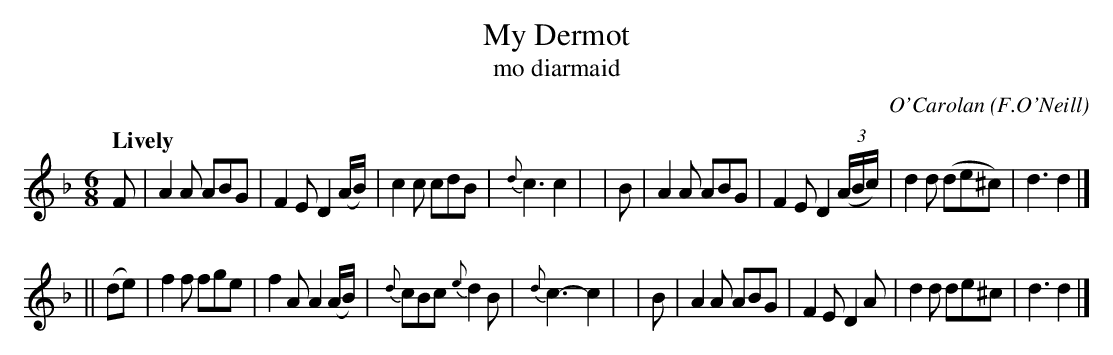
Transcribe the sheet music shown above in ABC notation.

X:1
T: My Dermot
T: mo diarmaid
C: O'Carolan
Q: "Lively"
O: F.O'Neill
M: 6/8
L: 1/8
K: Dm
     F | A2A ABG | F2E D2(A/B/) | c2c cdB | {d}c3 c2 |\
|    B | A2A ABG | F2E D2((3A/B/c/) | d2d (de^c) | d3 d2 |]
|| (de)| f2f fge | f2A A2(A/B/) | {d}cBc {e}d2B | {d}c3- c2 |\
|    B | A2A ABG | F2E D2A | d2d de^c | d3 d2 |]
